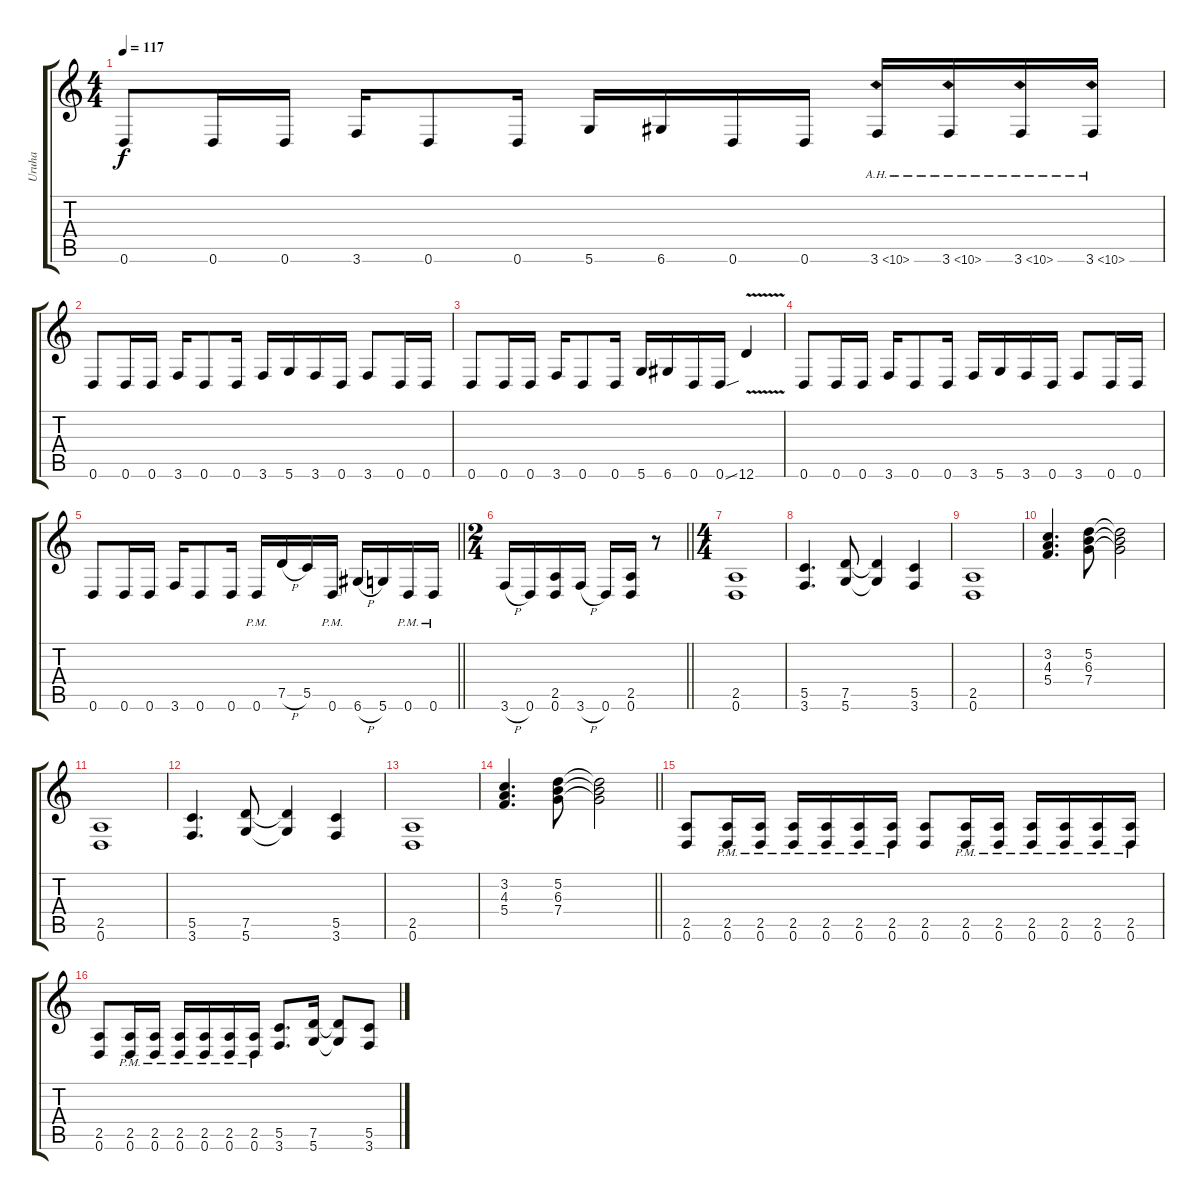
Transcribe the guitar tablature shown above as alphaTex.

\track ("Uruha" "Uruha") {instrument distortionguitar}
\staff {score tabs}
\tuning (D4 A3 F3 C3 G2 D2) {hide}
\ts (4 4)
\tempo 117
\clef g2
\ks c
0.6.8{dy f} 0.6.16 0.6.16 3.6.16 0.6.8 0.6.16 5.6.16 6.6.16 0.6.16 0.6.16 3.6{ah 7}.16 3.6{ah 7}.16 3.6{ah 7}.16 3.6{ah 7}.16 |
0.6.8 0.6.16 0.6.16 3.6.16 0.6.8 0.6.16 3.6.16 5.6.16 3.6.16 0.6.16 3.6.8 0.6.16 0.6.16 |
0.6.8 0.6.16 0.6.16 3.6.16 0.6.8 0.6.16 5.6.16 6.6.16 0.6.16 0.6{sou}.16 12.6{v}.4 |
0.6.8 0.6.16 0.6.16 3.6.16 0.6.8 0.6.16 3.6.16 5.6.16 3.6.16 0.6.16 3.6.8 0.6.16 0.6.16 |
\barLineRight lightlight
0.6.8 0.6.16 0.6.16 3.6.16 0.6.8 0.6.16 0.6{pm}.16 7.5{h}.16 5.5.16 0.6{pm}.16 6.6{h}.16 5.6.16 0.6{pm}.16 0.6{pm}.16 |
\ts (2 4)
\barLineRight lightlight
3.6{h}.16 0.6.16 (2.5 0.6).16 3.6{h}.16 0.6.16 (2.5 0.6).16 r.8 |
\ts (4 4)
(2.5 0.6).1 |
(5.5 3.6).4{d} (7.5 5.6).8 (7.5{t} 5.6{t}).4 (5.5 3.6).4 |
(2.5 0.6).1 |
(3.2 4.3 5.4).4{d} (5.2 6.3 7.4).8 (5.2{t} 6.3{t} 7.4{t}).2 |
(2.5 0.6).1 |
(5.5 3.6).4{d} (7.5 5.6).8 (7.5{t} 5.6{t}).4 (5.5 3.6).4 |
(2.5 0.6).1 |
\barLineRight lightlight
(3.2 4.3 5.4).4{d} (5.2 6.3 7.4).8 (5.2{t} 6.3{t} 7.4{t}).2 |
(2.5 0.6).8 (2.5{pm} 0.6{pm}).16 (2.5{pm} 0.6{pm}).16 (2.5{pm} 0.6{pm}).16 (2.5{pm} 0.6{pm}).16 (2.5{pm} 0.6{pm}).16 (2.5{pm} 0.6{pm}).16 (2.5 0.6).8 (2.5{pm} 0.6{pm}).16 (2.5{pm} 0.6{pm}).16 (2.5{pm} 0.6{pm}).16 (2.5{pm} 0.6{pm}).16 (2.5{pm} 0.6{pm}).16 (2.5{pm} 0.6{pm}).16 |
(2.5 0.6).8 (2.5{pm} 0.6{pm}).16 (2.5{pm} 0.6{pm}).16 (2.5{pm} 0.6{pm}).16 (2.5{pm} 0.6{pm}).16 (2.5{pm} 0.6{pm}).16 (2.5{pm} 0.6{pm}).16 (5.5 3.6).8{d} (7.5 5.6).16 (7.5{t} 5.6{t}).8 (5.5 3.6).8
